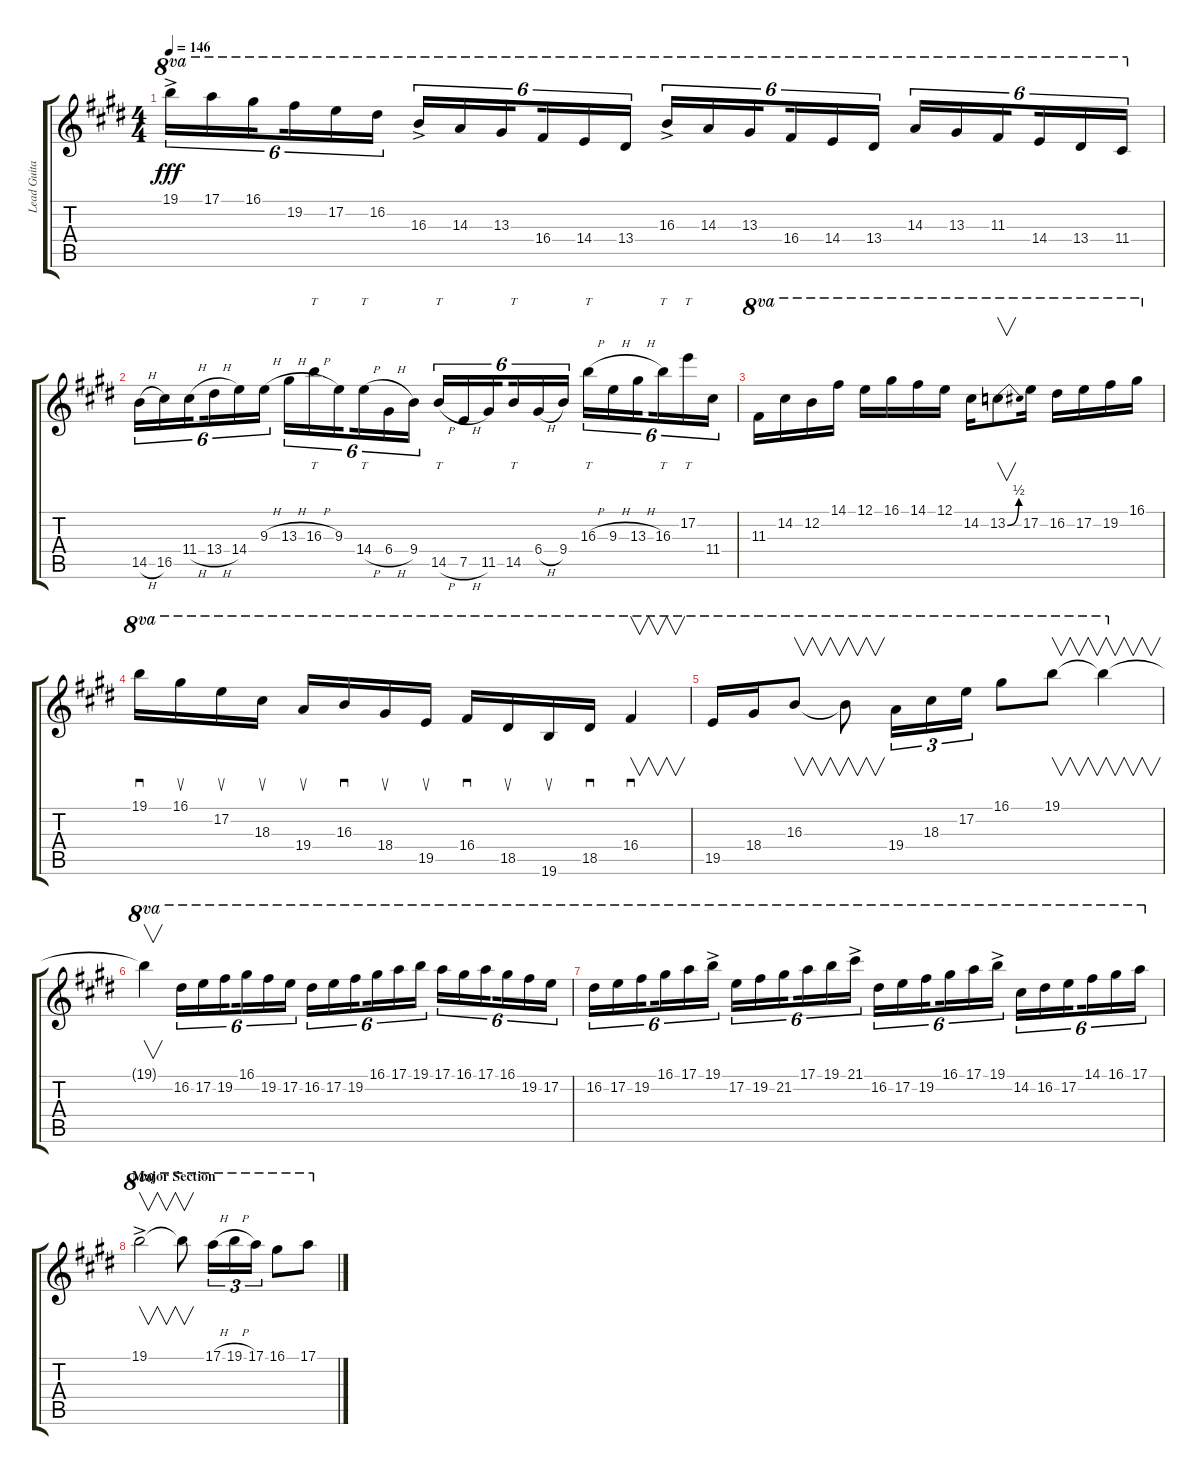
\track ("Lead Guitar" "Lead Guita") {instrument distortionguitar}
\staff {score tabs}
\tuning (E4 B3 G3 D3 A2 E2) {hide}
\ts (4 4)
\tempo 146
\clef g2
\ks c#minor
19.1{ac}.16{tu (6 4) ot 8va dy fff} 17.1.16{tu (6 4) ot 8va} 16.1.16{tu (6 4) ot 8va beam splitsecondary} 19.2.16{tu (6 4) ot 8va} 17.2.16{tu (6 4) ot 8va} 16.2.16{tu (6 4) ot 8va} 16.3{ac}.16{tu (6 4) ot 8va} 14.3.16{tu (6 4) ot 8va} 13.3.16{tu (6 4) ot 8va beam splitsecondary} 16.4.16{tu (6 4) ot 8va} 14.4.16{tu (6 4) ot 8va} 13.4.16{tu (6 4) ot 8va} 16.3{ac}.16{tu (6 4) ot 8va} 14.3.16{tu (6 4) ot 8va} 13.3.16{tu (6 4) ot 8va beam splitsecondary} 16.4.16{tu (6 4) ot 8va} 14.4.16{tu (6 4) ot 8va} 13.4.16{tu (6 4) ot 8va} 14.3.16{tu (6 4) ot 8va} 13.3.16{tu (6 4) ot 8va} 11.3.16{tu (6 4) ot 8va beam splitsecondary} 14.4.16{tu (6 4) ot 8va} 13.4.16{tu (6 4) ot 8va} 11.4.16{tu (6 4) ot 8va} |
\ks e
14.5{h}.16{tu (6 4)} 16.5.16{tu (6 4)} 11.4{h}.16{tu (6 4) beam splitsecondary} 13.4{h}.16{tu (6 4)} 14.4.16{tu (6 4)} 9.3{h}.16{tu (6 4)} 13.3{h}.16{tu (6 4)} 16.3{h}.16{tt tu (6 4)} 9.3.16{tu (6 4) beam splitsecondary} 14.4{h}.16{tt tu (6 4)} 6.4{h}.16{tu (6 4)} 9.4.16{tu (6 4)} 14.5{h}.16{tt tu (6 4)} 7.5{h}.16{tu (6 4)} 11.5.16{tu (6 4) beam splitsecondary} 14.5.16{tt tu (6 4)} 6.4{h}.16{tu (6 4)} 9.4.16{tu (6 4)} 16.3{h}.16{tt tu (6 4)} 9.3{h}.16{tu (6 4)} 13.3{h}.16{tu (6 4) beam splitsecondary} 16.3.16{tt tu (6 4)} 17.2.16{tt tu (6 4)} 11.4.16{tu (6 4)} |
\ks c#minor
11.3.16{ot 8va} 14.2.16{ot 8va} 12.2.16{ot 8va} 14.1.16{ot 8va} 12.1.16{ot 8va} 16.1.16{ot 8va} 14.1.16{ot 8va} 12.1.16{ot 8va} 14.2.16{ot 8va} 13.2{be (bend 0 0 60 2)}.8{v ot 8va} 17.2.16{ot 8va} 16.2.16{ot 8va} 17.2.16{ot 8va} 19.2.16{ot 8va} 16.1.16{ot 8va} |
\ks e
19.1.16{sd ot 8va} 16.1.16{su ot 8va} 17.2.16{su ot 8va} 18.3.16{su ot 8va} 19.4.16{su ot 8va} 16.3.16{sd ot 8va} 18.4.16{su ot 8va} 19.5.16{su ot 8va} 16.4.16{sd ot 8va} 18.5.16{su ot 8va} 19.6.16{su ot 8va} 18.5.16{sd ot 8va} 16.4.4{v sd ot 8va} |
\ks c#minor
19.5.16{ot 8va} 18.4.16{ot 8va} 16.3.8{v ot 8va} 16.3{t}.8{v ot 8va} 19.4.16{tu (3 2) ot 8va} 18.3.16{tu (3 2) ot 8va} 17.2.16{tu (3 2) ot 8va} 16.1.8{ot 8va} 19.1.8{v ot 8va} 19.1{t}.4{v ot 8va} |
19.1{t}.4{v ot 8va} 16.2.16{tu (6 4) ot 8va} 17.2.16{tu (6 4) ot 8va} 19.2.16{tu (6 4) ot 8va beam splitsecondary} 16.1.16{tu (6 4) ot 8va} 19.2.16{tu (6 4) ot 8va} 17.2.16{tu (6 4) ot 8va} 16.2.16{tu (6 4) ot 8va} 17.2.16{tu (6 4) ot 8va} 19.2.16{tu (6 4) ot 8va beam splitsecondary} 16.1.16{tu (6 4) ot 8va} 17.1.16{tu (6 4) ot 8va} 19.1.16{tu (6 4) ot 8va} 17.1.16{tu (6 4) ot 8va} 16.1.16{tu (6 4) ot 8va} 17.1.16{tu (6 4) ot 8va beam splitsecondary} 16.1.16{tu (6 4) ot 8va} 19.2.16{tu (6 4) ot 8va} 17.2.16{tu (6 4) ot 8va} |
\ks e
16.2.16{tu (6 4) ot 8va} 17.2.16{tu (6 4) ot 8va} 19.2.16{tu (6 4) ot 8va beam splitsecondary} 16.1.16{tu (6 4) ot 8va} 17.1.16{tu (6 4) ot 8va} 19.1{ac}.16{tu (6 4) ot 8va} 17.2.16{tu (6 4) ot 8va} 19.2.16{tu (6 4) ot 8va} 21.2.16{tu (6 4) ot 8va beam splitsecondary} 17.1.16{tu (6 4) ot 8va} 19.1.16{tu (6 4) ot 8va} 21.1{ac}.16{tu (6 4) ot 8va} 16.2.16{tu (6 4) ot 8va} 17.2.16{tu (6 4) ot 8va} 19.2.16{tu (6 4) ot 8va beam splitsecondary} 16.1.16{tu (6 4) ot 8va} 17.1.16{tu (6 4) ot 8va} 19.1{ac}.16{tu (6 4) ot 8va} 14.2.16{tu (6 4) ot 8va} 16.2.16{tu (6 4) ot 8va} 17.2.16{tu (6 4) ot 8va beam splitsecondary} 14.1.16{tu (6 4) ot 8va} 16.1.16{tu (6 4) ot 8va} 17.1.16{tu (6 4) ot 8va} |
\section ("" "Major Section")
\ks c#minor
19.1{ac}.2{v ot 8va} 19.1{t}.8{v ot 8va} 17.1{h}.16{tu (3 2) ot 8va} 19.1{h}.16{tu (3 2) ot 8va} 17.1.16{tu (3 2) ot 8va} 16.1.8{ot 8va} 17.1.8{ot 8va}
